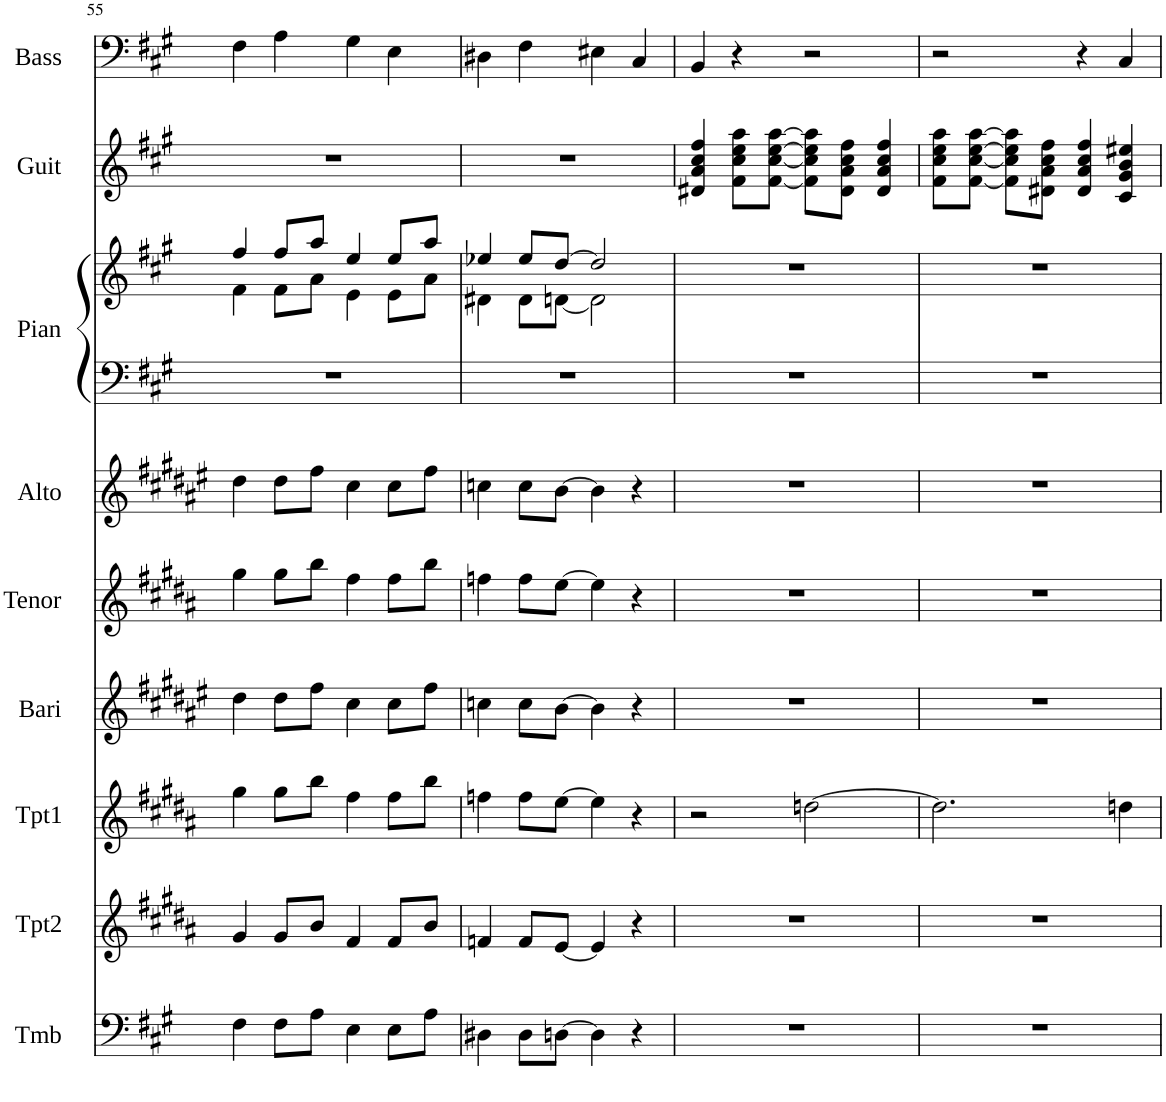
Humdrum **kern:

**kern	**kern	**kern	**kern	**kern	**kern	**kern	**kern	**kern	**kern
*part9	*part8	*part7	*part6	*part5	*part4	*part3	*part3	*part2	*part1
*staff10	*staff9	*staff8	*staff7	*staff6	*staff5	*staff4	*staff3	*staff2	*staff1
*I"Trombone	*I"Trumpet 2	*I"Trumpet 1	*I"Baritone Sax	*I"Tenor Sax	*I"Alto Sax	*I"Piano	*	*I"Guitar	*I"Bass
*I'Tmb	*I'Tpt2	*I'Tpt1	*I'Bari	*I'Tenor	*I'Alto	*I'Pian	*	*I'Guit	*I'Bass
!!LO:PB:g=z
*clefF4	*clefG2	*clefG2	*clefG2	*clefG2	*clefG2	*clefF4	*clefG2	*clefG2	*clefF4
*	*Trd8c14	*Trd8c14	*Trd-2c-3	*Trd1c2	*Trd5c9	*	*	*	*
*k[f#c#g#]	*k[f#c#g#d#a#]	*k[f#c#g#d#a#]	*k[f#c#g#d#a#e#]	*k[f#c#g#d#a#]	*k[f#c#g#d#a#e#]	*k[f#c#g#]	*k[f#c#g#]	*k[f#c#g#]	*k[f#c#g#]
*M4/4	*M4/4	*M4/4	*M4/4	*M4/4	*M4/4	*M4/4	*M4/4	*M4/4	*M4/4
=55	=55	=55	=55	=55	=55	=55	=55	=55	=55
*	*	*	*	*	*	*	*^	*	*
4F#\	4g#/	4gg#\	4dd#\	4gg#\	4dd#\	1r	4ff#/	4f#\	1r	4F#\
8F#\L	8g#/L	8gg#\L	8dd#\L	8gg#\L	8dd#\L	.	8ff#/L	8f#\L	.	4A\
8A\J	8b/J	8bb\J	8ff#\J	8bb\J	8ff#\J	.	8aa/J	8a\J	.	.
4E\	4f#/	4ff#\	4cc#\	4ff#\	4cc#\	.	4ee/	4e\	.	4G#\
8E\L	8f#/L	8ff#\L	8cc#\L	8ff#\L	8cc#\L	.	8ee/L	8e\L	.	4E\
8A\J	8b/J	8bb\J	8ff#\J	8bb\J	8ff#\J	.	8aa/J	8a\J	.	.
=56	=56	=56	=56	=56	=56	=56	=56	=56	=56	=56
4D#X\	4fn/	4ffn\	4ccn\	4ffn\	4ccn\	1r	4ee-X/	4d#X\	1r	4D#X\
8D#\L	8f/L	8ff\L	8cc\L	8ff\L	8cc\L	.	8ee-/L	8d#\L	.	4F#\
[8Dn\J	[8e/J	[8ee\J	[8b\J	[8ee\J	[8b\J	.	[8dd/J	[8dn\J	.	.
4D\]	4e/]	4ee\]	4b\]	4ee\]	4b\]	.	2dd/]	2d\]	.	4E#X\
4r	4r	4r	4r	4r	4r	.	.	.	.	4C#/
*	*	*	*	*	*	*	*v	*v	*	*
=57	=57	=57	=57	=57	=57	=57	=57	=57	=57
1r	1r	2r	1r	1r	1r	1r	1r	4d#X/ 4a/ 4cc#/ 4ff#/	4BB/
.	.	.	.	.	.	.	.	8f#\ 8cc#\ 8ee\ 8aa\L	4r
.	.	.	.	.	.	.	.	[8f#\ [8cc#\ [8ee\ [8aa\J	.
.	.	[2ddn\	.	.	.	.	.	8f#\] 8cc#\] 8ee\] 8aa\]L	2r
.	.	.	.	.	.	.	.	8d#\ 8a\ 8cc#\ 8ff#\J	.
.	.	.	.	.	.	.	.	4d#/ 4a/ 4cc#/ 4ff#/	.
=58	=58	=58	=58	=58	=58	=58	=58	=58	=58
1r	1r	2.dd\]	1r	1r	1r	1r	1r	8f#\ 8cc#\ 8ee\ 8aa\L	2r
.	.	.	.	.	.	.	.	[8f#\ [8cc#\ [8ee\ [8aa\J	.
.	.	.	.	.	.	.	.	8f#\] 8cc#\] 8ee\] 8aa\]L	.
.	.	.	.	.	.	.	.	8d#X\ 8a\ 8cc#\ 8ff#\J	.
.	.	.	.	.	.	.	.	4d#/ 4a/ 4cc#/ 4ff#/	4r
.	.	4ddn\	.	.	.	.	.	4c#/ 4g#/ 4b/ 4ee#X/	4C#/
=	=	=	=	=	=	=	=	=	=
*-	*-	*-	*-	*-	*-	*-	*-	*-	*-
